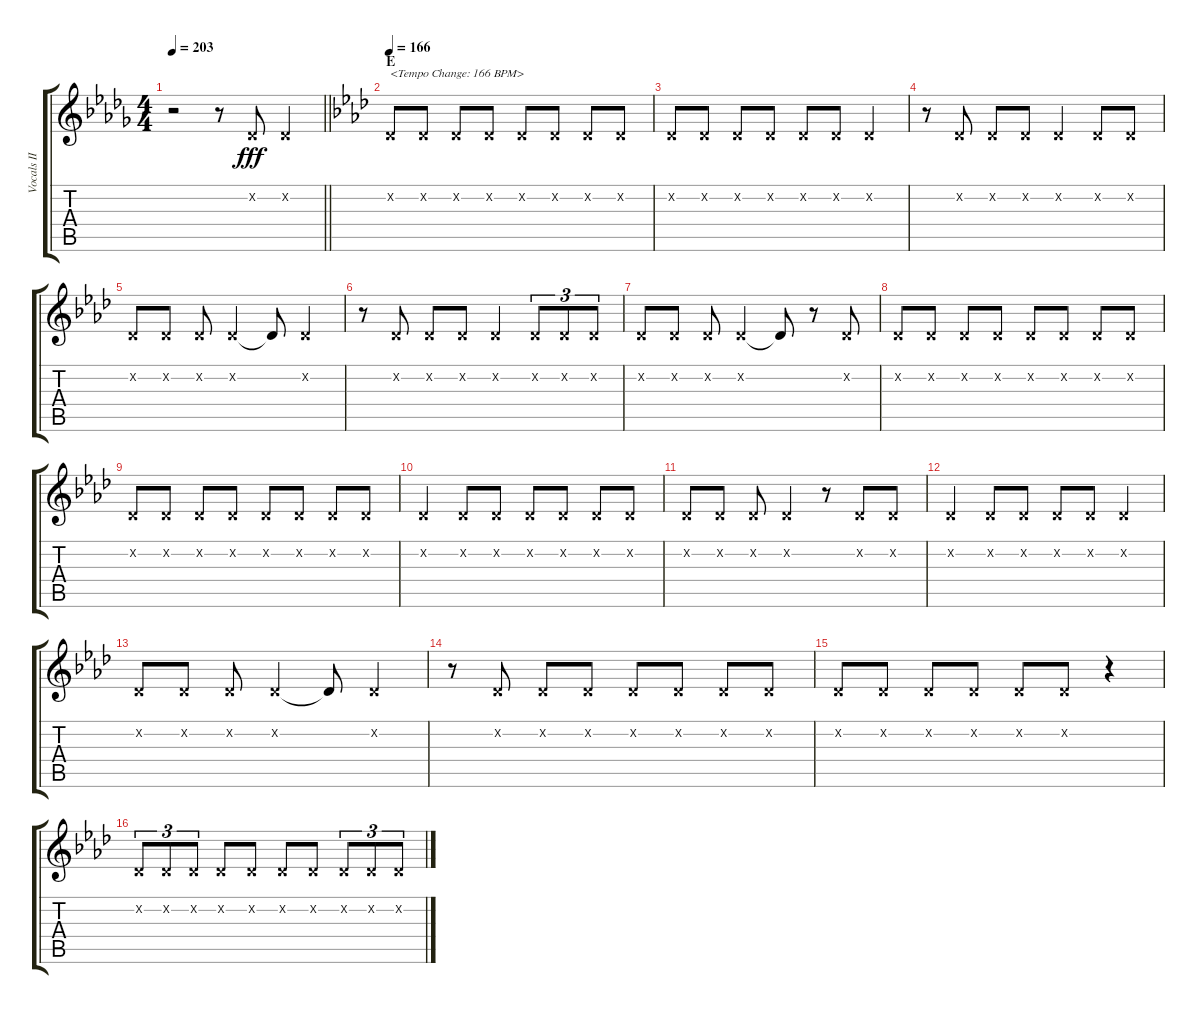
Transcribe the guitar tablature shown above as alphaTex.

\track ("Vocals II" "Vocals II") {instrument voiceoohs}
\staff {score tabs}
\tuning (E4 B3 G3 D3 A2 E2) {hide}
\ts (4 4)
\tempo 203
\clef g2
\barLineRight lightlight
\ks db
r.2{dy fff} r.8 2.2{x}.8 2.2{x}.4 |
\section ("" "E")
\tempo 166
\ks ab
2.2{x}.8{txt "<Tempo Change: 166 BPM>"} 2.2{x}.8 2.2{x}.8 2.2{x}.8 2.2{x}.8 2.2{x}.8 2.2{x}.8 2.2{x}.8 |
2.2{x}.8 2.2{x}.8 2.2{x}.8 2.2{x}.8 2.2{x}.8 2.2{x}.8 2.2{x}.4 |
r.8 2.2{x}.8 2.2{x}.8 2.2{x}.8 2.2{x}.4 2.2{x}.8 2.2{x}.8 |
2.2{x}.8 2.2{x}.8 2.2{x}.8 2.2{x}.4 2.2{t}.8 2.2{x}.4 |
r.8 2.2{x}.8 2.2{x}.8 2.2{x}.8 2.2{x}.4 2.2{x}.8{tu (3 2)} 2.2{x}.8{tu (3 2)} 2.2{x}.8{tu (3 2)} |
2.2{x}.8 2.2{x}.8 2.2{x}.8 2.2{x}.4 2.2{t}.8 r.8 2.2{x}.8 |
2.2{x}.8 2.2{x}.8 2.2{x}.8 2.2{x}.8 2.2{x}.8 2.2{x}.8 2.2{x}.8 2.2{x}.8 |
2.2{x}.8 2.2{x}.8 2.2{x}.8 2.2{x}.8 2.2{x}.8 2.2{x}.8 2.2{x}.8 2.2{x}.8 |
2.2{x}.4 2.2{x}.8 2.2{x}.8 2.2{x}.8 2.2{x}.8 2.2{x}.8 2.2{x}.8 |
2.2{x}.8 2.2{x}.8 2.2{x}.8 2.2{x}.4 r.8 2.2{x}.8 2.2{x}.8 |
2.2{x}.4 2.2{x}.8 2.2{x}.8 2.2{x}.8 2.2{x}.8 2.2{x}.4 |
2.2{x}.8 2.2{x}.8 2.2{x}.8 2.2{x}.4 2.2{t}.8 2.2{x}.4 |
r.8 2.2{x}.8 2.2{x}.8 2.2{x}.8 2.2{x}.8 2.2{x}.8 2.2{x}.8 2.2{x}.8 |
2.2{x}.8 2.2{x}.8 2.2{x}.8 2.2{x}.8 2.2{x}.8 2.2{x}.8 r.4 |
2.2{x}.8{tu (3 2)} 2.2{x}.8{tu (3 2)} 2.2{x}.8{tu (3 2)} 2.2{x}.8 2.2{x}.8 2.2{x}.8 2.2{x}.8 2.2{x}.8{tu (3 2)} 2.2{x}.8{tu (3 2)} 2.2{x}.8{tu (3 2)}
